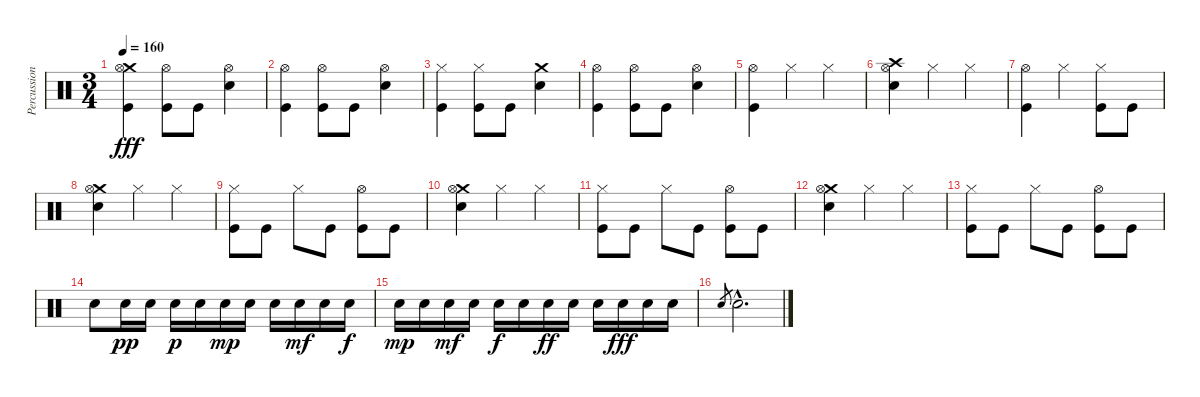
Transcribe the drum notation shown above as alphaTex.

\track ("Percussions" "Percussion") {instrument percussion}
\staff {score}
\articulation defaults
\ts (3 4)
\tempo 160
\clef neutral
\ks c
("Crash medium (hit)" "Hi-Hat (open)" "Kick (hit)").4{dy fff} ("Hi-Hat (open)" "Kick (hit)").8 "Kick (hit)".8 ("Hi-Hat (open)" "Electric Snare (hit)").4 |
("Hi-Hat (open)" "Kick (hit)").4 ("Hi-Hat (open)" "Kick (hit)").8 "Kick (hit)".8 ("Hi-Hat (open)" "Electric Snare (hit)").4 |
("Hi-Hat (closed)" "Kick (hit)").4 ("Hi-Hat (closed)" "Kick (hit)").8 "Kick (hit)".8 ("Crash medium (hit)" "Electric Snare (hit)").4 |
("Hi-Hat (open)" "Kick (hit)").4 ("Hi-Hat (open)" "Kick (hit)").8 "Kick (hit)".8 ("Hi-Hat (open)" "Electric Snare (hit)").4 |
("Hi-Hat (open)" "Kick (hit)").4 "Hi-Hat (closed)".4 "Hi-Hat (closed)".4 |
("Crash high (hit)" "Hi-Hat (open)" "Electric Snare (hit)").4 "Hi-Hat (closed)".4 "Hi-Hat (closed)".4 |
("Hi-Hat (open)" "Kick (hit)").4 "Hi-Hat (closed)".4 ("Hi-Hat (closed)" "Kick (hit)").8 "Kick (hit)".8 |
("Crash medium (hit)" "Hi-Hat (open)" "Electric Snare (hit)").4 "Hi-Hat (closed)".4 "Hi-Hat (closed)".4 |
("Hi-Hat (closed)" "Kick (hit)").8 "Kick (hit)".8 "Hi-Hat (closed)".8 "Kick (hit)".8 ("Hi-Hat (open)" "Kick (hit)").8 "Kick (hit)".8 |
("Crash medium (hit)" "Hi-Hat (open)" "Electric Snare (hit)").4 "Hi-Hat (closed)".4 "Hi-Hat (closed)".4 |
("Hi-Hat (closed)" "Kick (hit)").8 "Kick (hit)".8 "Hi-Hat (closed)".8 "Kick (hit)".8 ("Hi-Hat (open)" "Kick (hit)").8 "Kick (hit)".8 |
("Crash medium (hit)" "Hi-Hat (open)" "Electric Snare (hit)").4 "Hi-Hat (closed)".4 "Hi-Hat (closed)".4 |
("Hi-Hat (closed)" "Kick (hit)").8 "Kick (hit)".8 "Hi-Hat (closed)".8 "Kick (hit)".8 ("Hi-Hat (open)" "Kick (hit)").8 "Kick (hit)".8 |
"Electric Snare (hit)".8 "Electric Snare (hit)".16{dy pp} "Electric Snare (hit)".16 "Electric Snare (hit)".16{dy p} "Electric Snare (hit)".16 "Electric Snare (hit)".16{dy mp} "Electric Snare (hit)".16 "Electric Snare (hit)".16 "Electric Snare (hit)".16{dy mf} "Electric Snare (hit)".16 "Electric Snare (hit)".16{dy f} |
"Electric Snare (hit)".16{dy mp} "Electric Snare (hit)".16 "Electric Snare (hit)".16{dy mf} "Electric Snare (hit)".16 "Electric Snare (hit)".16{dy f} "Electric Snare (hit)".16 "Electric Snare (hit)".16{dy ff} "Electric Snare (hit)".16 "Electric Snare (hit)".16 "Electric Snare (hit)".16{dy fff} "Electric Snare (hit)".16 "Electric Snare (hit)".16 |
"Electric Snare (hit)".8{gr} "Electric Snare (hit)"{hac}.2{d}
